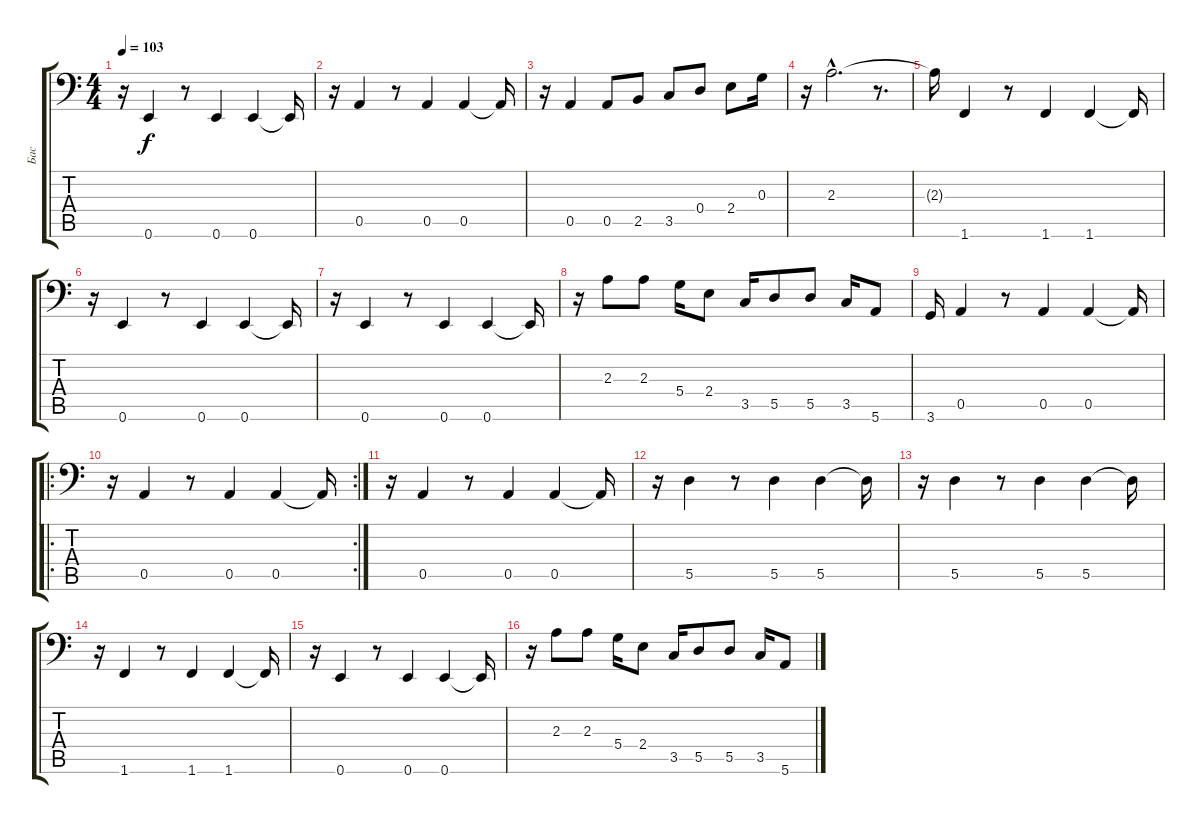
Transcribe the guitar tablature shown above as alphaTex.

\track ("Бас" "Бас") {instrument electricbassfinger}
\staff {score tabs}
\tuning (E3 B2 G2 D2 A1 E1) {hide}
\ts (4 4)
\tempo 103
\clef f4
\ks c
r.16{dy f} 0.6.4 r.8 0.6.4 0.6.4 0.6{t}.16 |
r.16 0.5.4 r.8 0.5.4 0.5.4 0.5{t}.16 |
r.16 0.5.4 0.5.8 2.5.8 3.5.8 0.4.8 2.4.8 0.3.16 |
r.16 2.3{hac}.2{d} r.8{d} |
2.3{t}.16 1.6.4 r.8 1.6.4 1.6.4 1.6{t}.16 |
r.16 0.6.4 r.8 0.6.4 0.6.4 0.6{t}.16 |
r.16 0.6.4 r.8 0.6.4 0.6.4 0.6{t}.16 |
r.16 2.3.8 2.3.8 5.4.16 2.4.8 3.5.16 5.5.8 5.5.8 3.5.16 5.6.8 |
3.6.16 0.5.4 r.8 0.5.4 0.5.4 0.5{t}.16 |
\ro
\rc 2
r.16 0.5.4 r.8 0.5.4 0.5.4 0.5{t}.16 |
r.16 0.5.4 r.8 0.5.4 0.5.4 0.5{t}.16 |
r.16 5.5.4 r.8 5.5.4 5.5.4 5.5{t}.16 |
r.16 5.5.4 r.8 5.5.4 5.5.4 5.5{t}.16 |
r.16 1.6.4 r.8 1.6.4 1.6.4 1.6{t}.16 |
r.16 0.6.4 r.8 0.6.4 0.6.4 0.6{t}.16 |
r.16 2.3.8 2.3.8 5.4.16 2.4.8 3.5.16 5.5.8 5.5.8 3.5.16 5.6.8
